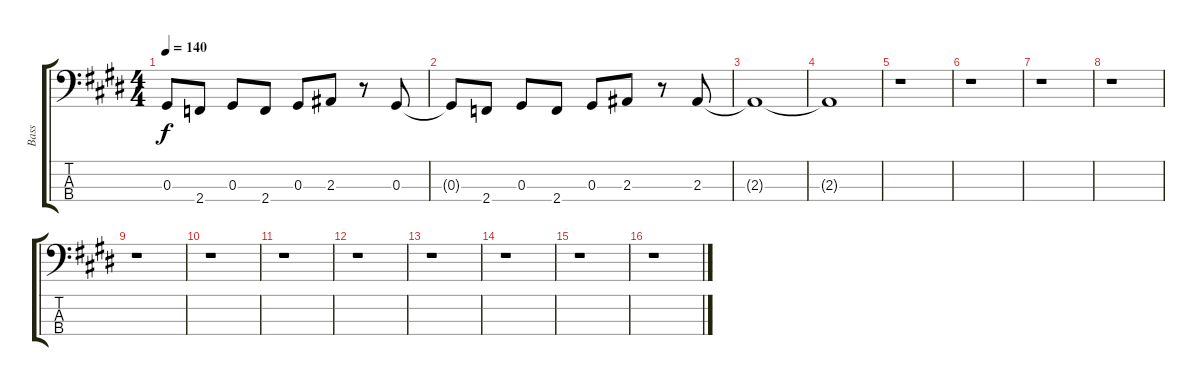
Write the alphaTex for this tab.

\track ("Bass" "Bass") {instrument electricbasspick}
\staff {score tabs}
\tuning (Gb2 Db2 Ab1 Eb1) {hide}
\ts (4 4)
\tempo 140
\clef f4
\ks e
0.3{t}.8{dy f} 2.4.8 0.3.8 2.4.8 0.3.8 2.3.8 r.8 0.3.8 |
0.3{t}.8 2.4.8 0.3.8 2.4.8 0.3.8 2.3.8 r.8 2.3.8 |
2.3{t}.1 |
2.3{t}.1 |
r.1 |
r.1 |
r.1 |
r.1 |
r.1 |
r.1 |
r.1 |
r.1 |
r.1 |
r.1 |
r.1 |
r.1
